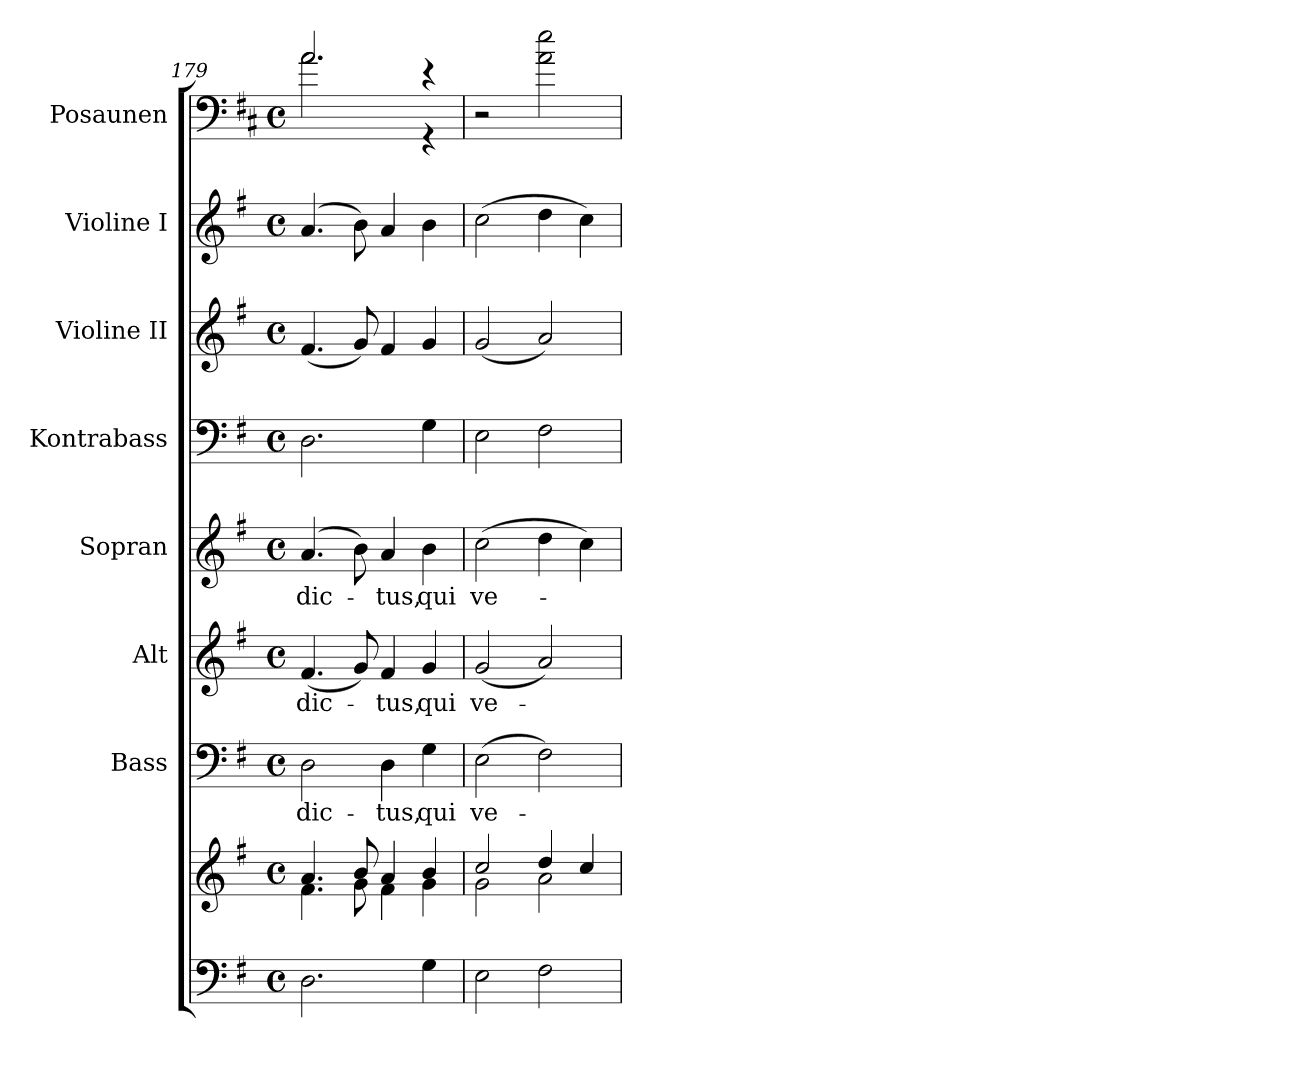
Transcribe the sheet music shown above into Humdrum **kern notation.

**kern	**kern	**kern	**text	**kern	**text	**kern	**text	**kern	**kern	**kern	**kern
*part8	*part8	*part7	*part7	*part6	*part6	*part5	*part5	*part4	*part3	*part2	*part1
*staff9	*staff8	*staff7	*staff7	*staff6	*staff6	*staff5	*staff5	*staff4	*staff3	*staff2	*staff1
*	*	*I"Bass	*	*I"Alt	*	*I"Sopran	*	*I"Kontrabass	*I"Violine II	*I"Violine I	*I"Posaunen
*	*	*I'B.	*	*I'A.	*	*I'S.	*	*I'Kb.	*I'Vl. II	*I'Vl. I	*I'Pos.
*clefF4	*clefG2	*clefF4	*	*clefG2	*	*clefG2	*	*clefF4	*clefG2	*clefG2	*clefF4
*	*	*	*	*	*	*	*	*ITrd7c12	*	*	*ITrd4c7
*k[f#]	*k[f#]	*k[f#]	*	*k[f#]	*	*k[f#]	*	*k[f#]	*k[f#]	*k[f#]	*k[f#]
*G:	*G:	*G:	*	*G:	*	*G:	*	*G:	*G:	*G:	*G:
*M4/4	*M4/4	*M4/4	*	*M4/4	*	*M4/4	*	*M4/4	*M4/4	*M4/4	*M4/4
*met(c)	*met(c)	*met(c)	*	*met(c)	*	*met(c)	*	*met(c)	*met(c)	*met(c)	*met(c)
=179	=179	=179	=179	=179	=179	=179	=179	=179	=179	=179	=179
*	*^	*	*	*	*	*	*	*	*	*	*
!	!	!	!	!LO:LY:b	!	!LO:LY:b	!	!LO:LY:b	!	!	!	!
*	*	*	*	*	*	*	*	*	*	*	*	*^
2.D\	4.a/	4.f#\	2D\	-dic-	(<4.f#/	-dic-	(4.a/	-dic-	2.DD\	(<4.f#/	(4.a/	2.d/	2.d\
.	8b/	8g\	.	.	8g/)	.	8b\)	.	.	8g/)	8b\)	.	.
!	!	!	!	!LO:LY:b	!	!LO:LY:b	!	!LO:LY:b	!	!	!	!	!
.	4a/	4f#\	4D\	-tus,	4f#/	-tus,	4a/	-tus,	.	4f#/	4a/	.	.
!	!	!	!	!LO:LY:b	!	!LO:LY:b	!	!LO:LY:b	!	!	!	!	!
4G\	4b/	4g\	4G\	qui	4g/	qui	4b\	qui	4GG\	4g/	4b\	4r	4r
=180	=180	=180	=180	=180	=180	=180	=180	=180	=180	=180	=180	=180	=180
!	!	!	!	!LO:LY:b	!	!LO:LY:b	!	!LO:LY:b	!	!	!	!	!
*	*	*	*	*	*	*	*	*	*	*	*	*v	*v
2E\	2cc/	2g\	(>2E\	ve-	(<2g/	ve-	(>2cc\	ve-	2EE\	(<2g/	(>2cc\	2r
2F#\	4dd/	2a\	2F#\)	.	2a/)	.	4dd\	.	2FF#\	2a/)	4dd\	2d\ 2a\
.	4cc/	.	.	.	.	.	4cc\)	.	.	.	4cc\)	.
*	*v	*v	*	*	*	*	*	*	*	*	*	*
=	=	=	=	=	=	=	=	=	=	=	=
*-	*-	*-	*-	*-	*-	*-	*-	*-	*-	*-	*-
